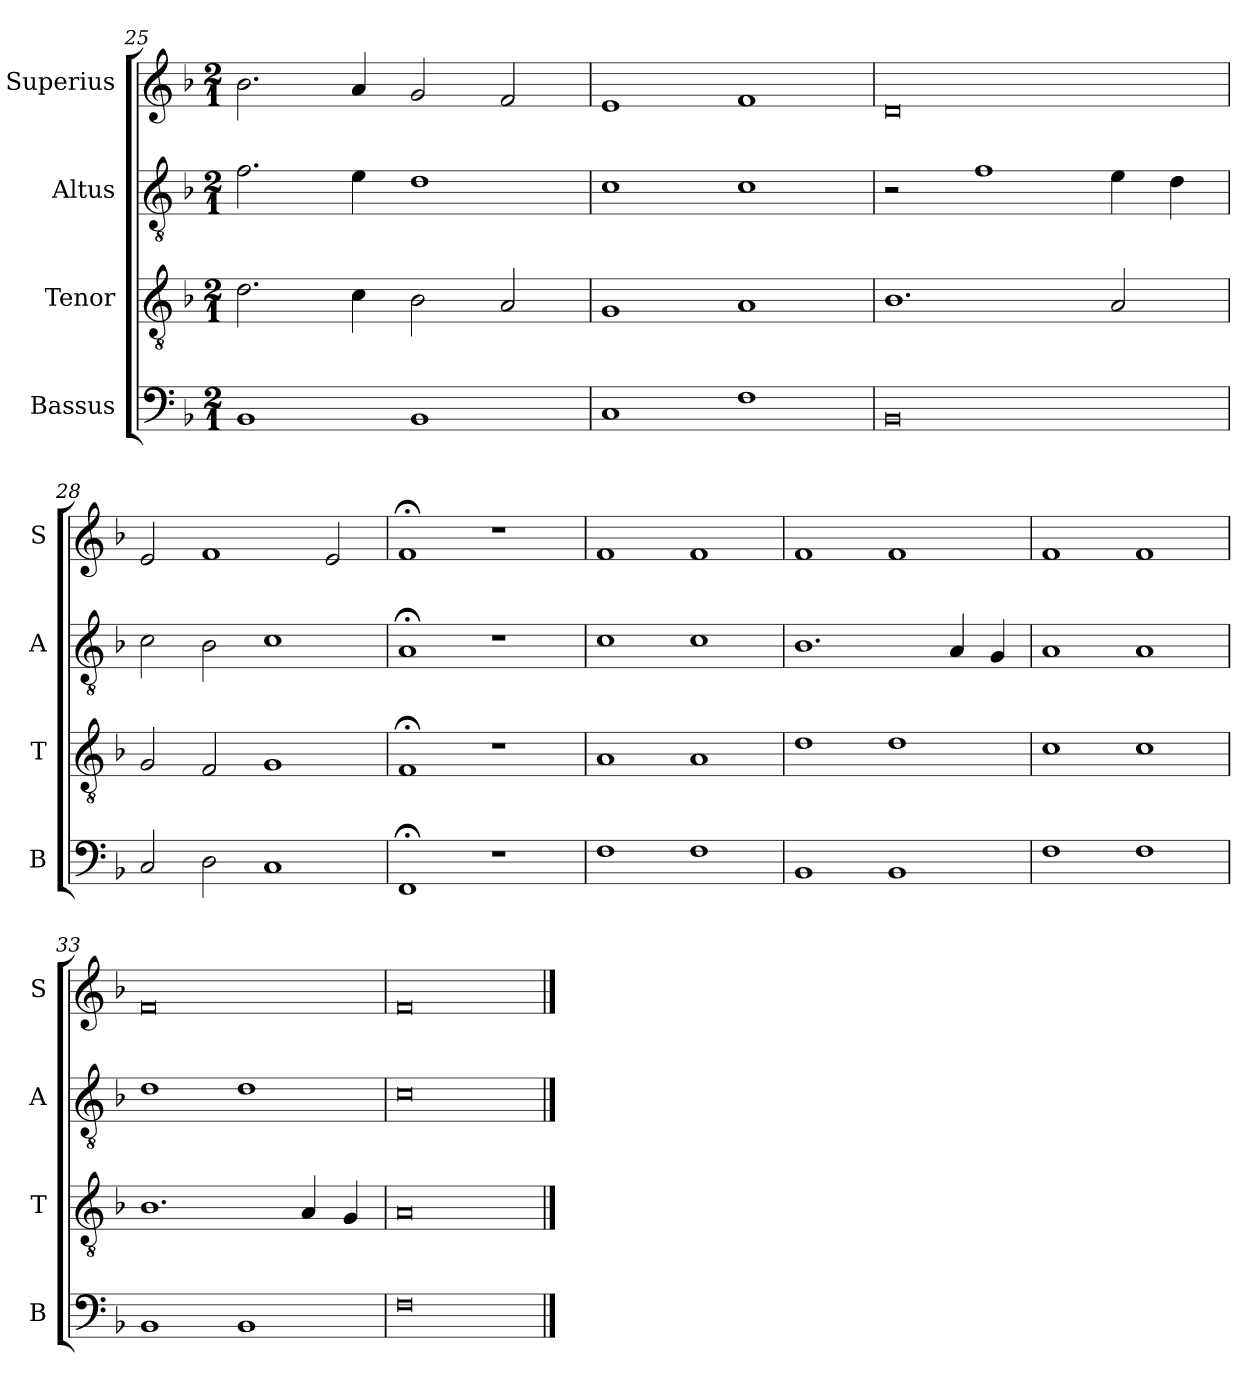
**kern	**kern	**kern	**kern
*part4	*part3	*part2	*part1
*staff4	*staff3	*staff2	*staff1
*I"Bassus	*I"Tenor	*I"Altus	*I"Superius
*I'B	*I'T	*I'A	*I'S
*clefF4	*clefGv2	*clefGv2	*clefG2
*k[b-]	*k[b-]	*k[b-]	*k[b-]
*M2/1	*M2/1	*M2/1	*M2/1
=25	=25	=25	=25
1BB-	2.d\	2.f\	2.b-\
.	4c\	4e\	4a/
1BB-	2B-\	1d	2g/
.	2A/	.	2f/
=26	=26	=26	=26
1C	1G	1c	1e
1F	1A	1c	1f
=27	=27	=27	=27
0BB-	1.B-	2r	0d
.	.	1f	.
.	2A/	4e\	.
.	.	4d\	.
=28	=28	=28	=28
2C/	2G/	2c\	2e/
2D\	2F/	2B-\	1f
1C	1G	1c	.
.	.	.	2e/
=29	=29	=29	=29
1FF;<	1F;<	1A;<	1f;<
1r	1r	1r	1r
=30	=30	=30	=30
1F	1A	1c	1f
1F	1A	1c	1f
=31	=31	=31	=31
1BB-	1d	1.B-	1f
1BB-	1d	.	1f
.	.	4A/	.
.	.	4G/	.
=32	=32	=32	=32
1F	1c	1A	1f
1F	1c	1A	1f
=33	=33	=33	=33
1BB-	1.B-	1d	0f
1BB-	.	1d	.
.	4A/	.	.
.	4G/	.	.
=34	=34	=34	=34
0F	0A	0c	0f
==	==	==	==
*-	*-	*-	*-
